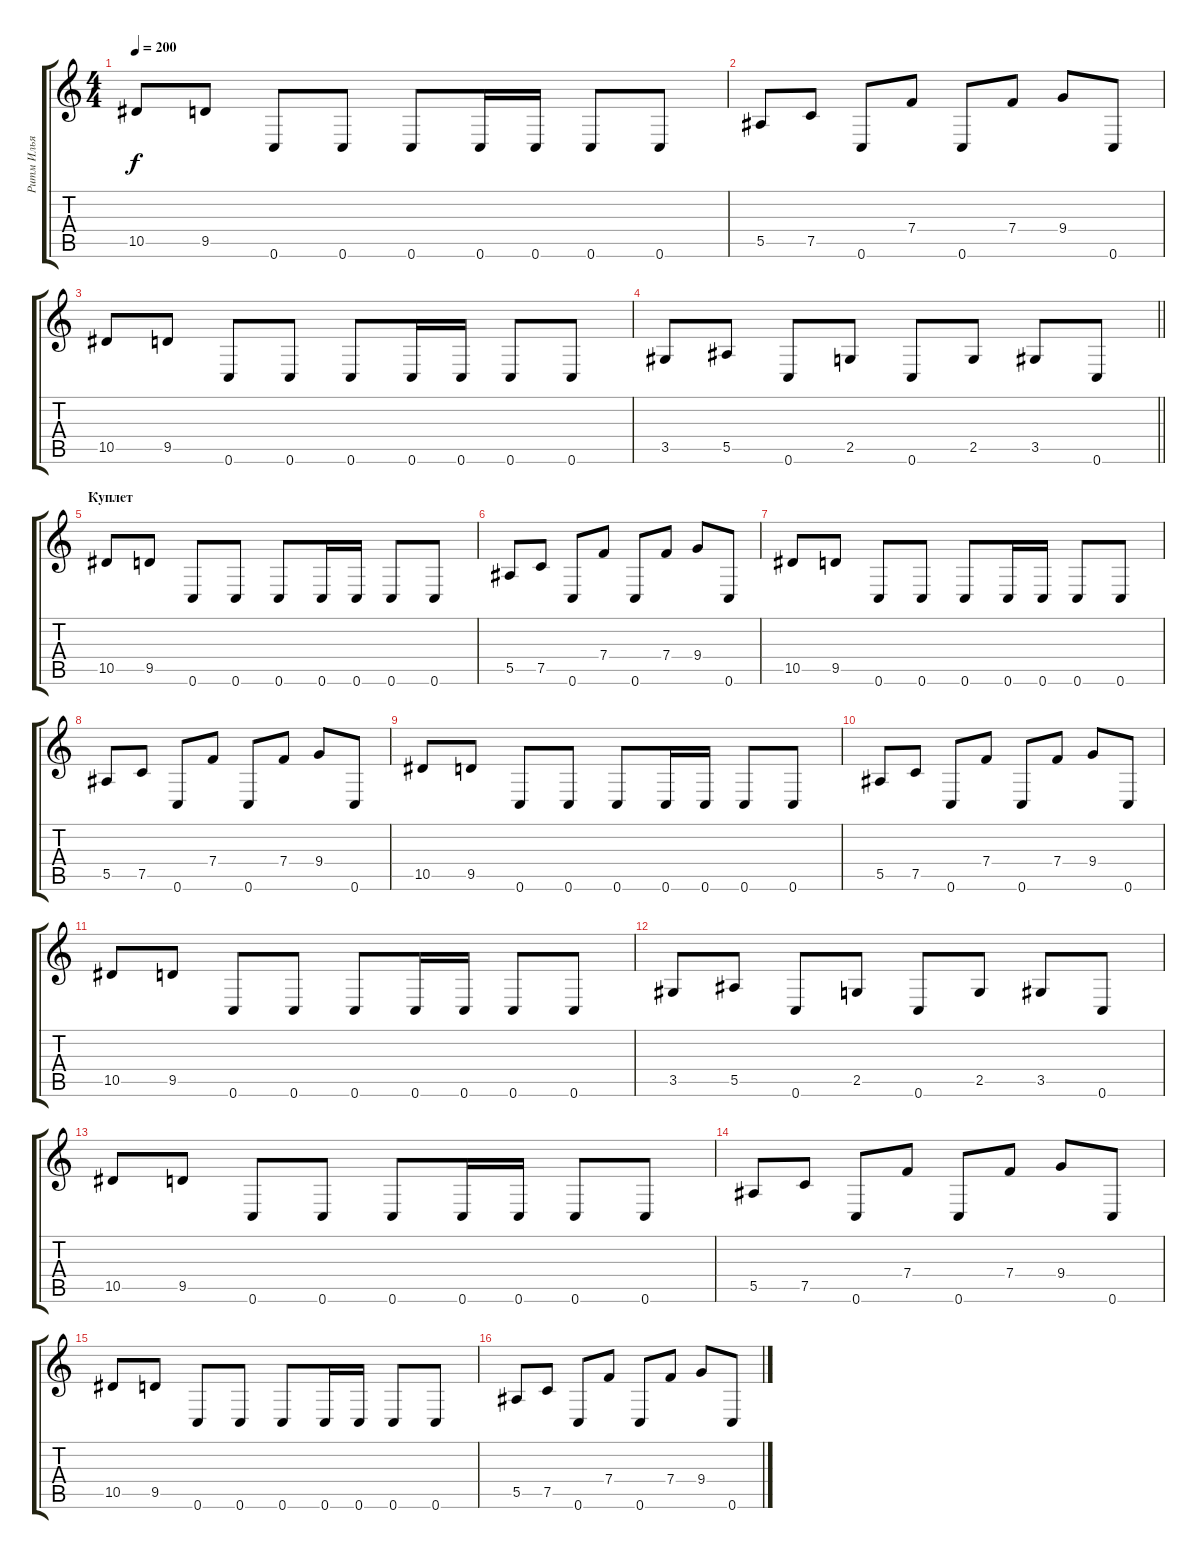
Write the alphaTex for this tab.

\track ("Ритм Илья" "Ритм Илья") {instrument overdrivenguitar}
\staff {score tabs}
\tuning (C4 G3 Eb3 Bb2 F2 C2) {hide}
\ts (4 4)
\tempo 200
\clef g2
\ks c
10.5.8{dy f} 9.5.8 0.6.8 0.6.8 0.6.8 0.6.16 0.6.16 0.6.8 0.6.8 |
5.5.8 7.5.8 0.6.8 7.4.8 0.6.8 7.4.8 9.4.8 0.6.8 |
10.5.8 9.5.8 0.6.8 0.6.8 0.6.8 0.6.16 0.6.16 0.6.8 0.6.8 |
\barLineRight lightlight
3.5.8 5.5.8 0.6.8 2.5.8 0.6.8 2.5.8 3.5.8 0.6.8 |
\section ("" "Куплет")
10.5.8 9.5.8 0.6.8 0.6.8 0.6.8 0.6.16 0.6.16 0.6.8 0.6.8 |
5.5.8 7.5.8 0.6.8 7.4.8 0.6.8 7.4.8 9.4.8 0.6.8 |
10.5.8 9.5.8 0.6.8 0.6.8 0.6.8 0.6.16 0.6.16 0.6.8 0.6.8 |
5.5.8 7.5.8 0.6.8 7.4.8 0.6.8 7.4.8 9.4.8 0.6.8 |
10.5.8 9.5.8 0.6.8 0.6.8 0.6.8 0.6.16 0.6.16 0.6.8 0.6.8 |
5.5.8 7.5.8 0.6.8 7.4.8 0.6.8 7.4.8 9.4.8 0.6.8 |
10.5.8 9.5.8 0.6.8 0.6.8 0.6.8 0.6.16 0.6.16 0.6.8 0.6.8 |
3.5.8 5.5.8 0.6.8 2.5.8 0.6.8 2.5.8 3.5.8 0.6.8 |
10.5.8 9.5.8 0.6.8 0.6.8 0.6.8 0.6.16 0.6.16 0.6.8 0.6.8 |
5.5.8 7.5.8 0.6.8 7.4.8 0.6.8 7.4.8 9.4.8 0.6.8 |
10.5.8 9.5.8 0.6.8 0.6.8 0.6.8 0.6.16 0.6.16 0.6.8 0.6.8 |
5.5.8 7.5.8 0.6.8 7.4.8 0.6.8 7.4.8 9.4.8 0.6.8
